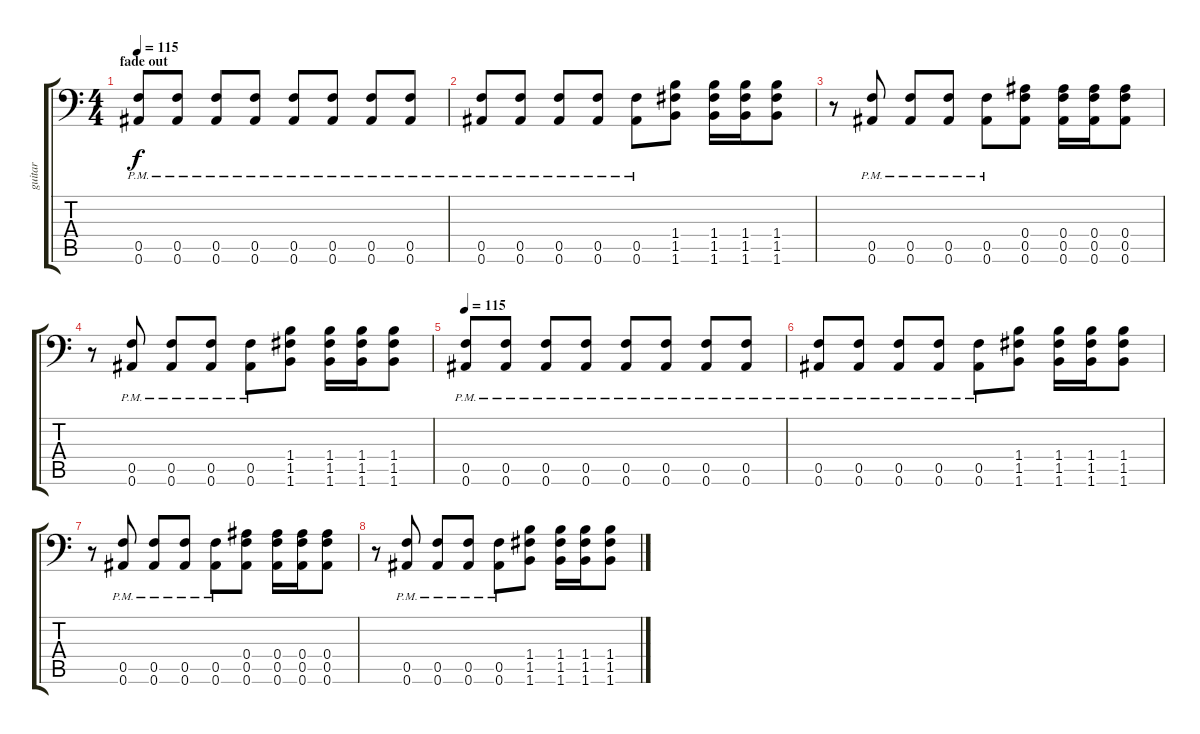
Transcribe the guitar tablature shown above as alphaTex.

\track ("guitar" "guitar") {instrument distortionguitar}
\staff {score tabs}
\tuning (C4 G3 Eb3 Bb2 F2 Bb1) {hide}
\ts (4 4)
\section ("" "fade out")
\tempo 115
\clef f4
\ks c
(0.5{pm} 0.6{pm}).8{dy f volume 9} (0.5{pm} 0.6{pm}).8 (0.5{pm} 0.6{pm}).8 (0.5{pm} 0.6{pm}).8 (0.5{pm} 0.6{pm}).8 (0.5{pm} 0.6{pm}).8 (0.5{pm} 0.6{pm}).8 (0.5{pm} 0.6{pm}).8 |
(0.5{pm} 0.6{pm}).8 (0.5{pm} 0.6{pm}).8 (0.5{pm} 0.6{pm}).8 (0.5{pm} 0.6{pm}).8 (0.5{pm} 0.6{pm}).8 (1.4 1.5 1.6).8 (1.4 1.5 1.6).16 (1.4 1.5 1.6).16 (1.4 1.5 1.6).8 |
r.8 (0.5{pm} 0.6{pm}).8 (0.5{pm} 0.6{pm}).8 (0.5{pm} 0.6{pm}).8 (0.5{pm} 0.6{pm}).8 (0.4 0.5 0.6).8 (0.4 0.5 0.6).16 (0.4 0.5 0.6).16 (0.4 0.5 0.6).8 |
r.8 (0.5{pm} 0.6{pm}).8 (0.5{pm} 0.6{pm}).8 (0.5{pm} 0.6{pm}).8 (0.5{pm} 0.6{pm}).8 (1.4 1.5 1.6).8 (1.4 1.5 1.6).16 (1.4 1.5 1.6).16 (1.4 1.5 1.6).8 |
\tempo 115
(0.5{pm} 0.6{pm}).8{volume 4} (0.5{pm} 0.6{pm}).8 (0.5{pm} 0.6{pm}).8 (0.5{pm} 0.6{pm}).8 (0.5{pm} 0.6{pm}).8 (0.5{pm} 0.6{pm}).8 (0.5{pm} 0.6{pm}).8 (0.5{pm} 0.6{pm}).8 |
(0.5{pm} 0.6{pm}).8 (0.5{pm} 0.6{pm}).8 (0.5{pm} 0.6{pm}).8 (0.5{pm} 0.6{pm}).8 (0.5{pm} 0.6{pm}).8 (1.4 1.5 1.6).8 (1.4 1.5 1.6).16 (1.4 1.5 1.6).16 (1.4 1.5 1.6).8 |
r.8 (0.5{pm} 0.6{pm}).8 (0.5{pm} 0.6{pm}).8 (0.5{pm} 0.6{pm}).8 (0.5{pm} 0.6{pm}).8 (0.4 0.5 0.6).8 (0.4 0.5 0.6).16 (0.4 0.5 0.6).16 (0.4 0.5 0.6).8 |
r.8 (0.5{pm} 0.6{pm}).8 (0.5{pm} 0.6{pm}).8 (0.5{pm} 0.6{pm}).8 (0.5{pm} 0.6{pm}).8 (1.4 1.5 1.6).8 (1.4 1.5 1.6).16 (1.4 1.5 1.6).16 (1.4 1.5 1.6).8
